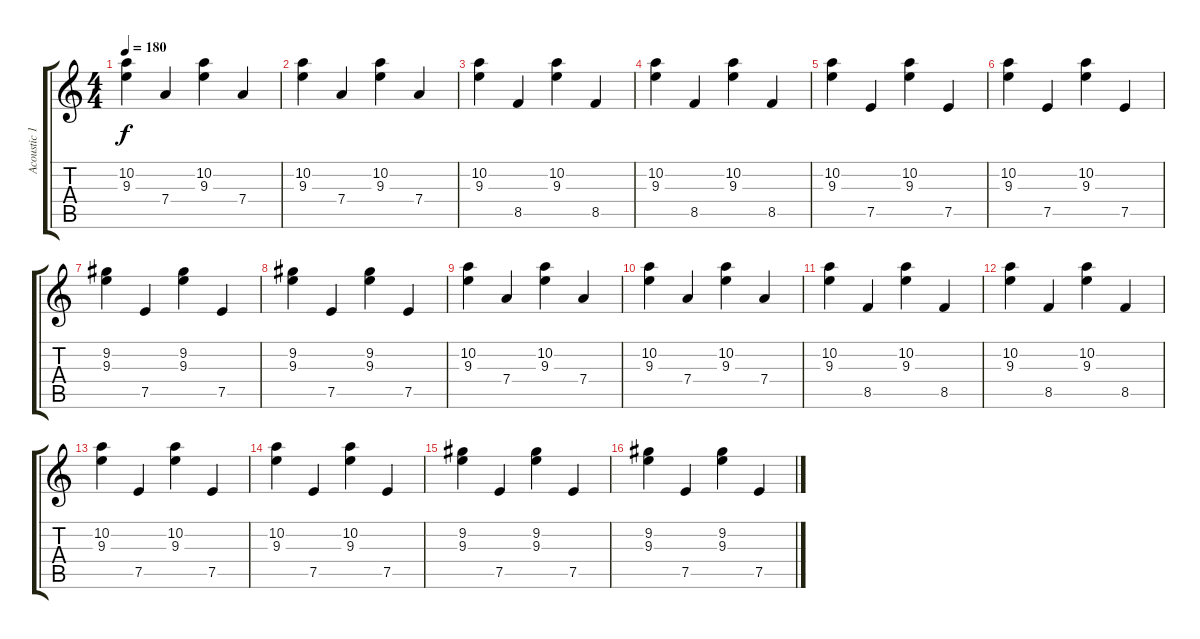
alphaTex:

\track ("Acoustic 1" "Acoustic 1") {instrument electricguitarjazz}
\staff {score tabs}
\tuning (E4 B3 G3 D3 A2 E2) {hide}
\ts (4 4)
\tempo 180
\clef g2
\ks c
(10.2 9.3).4{dy f} 7.4.4 (10.2 9.3).4 7.4.4 |
(10.2 9.3).4 7.4.4 (10.2 9.3).4 7.4.4 |
(10.2 9.3).4 8.5.4 (10.2 9.3).4 8.5.4 |
(10.2 9.3).4 8.5.4 (10.2 9.3).4 8.5.4 |
(10.2 9.3).4 7.5.4 (10.2 9.3).4 7.5.4 |
(10.2 9.3).4 7.5.4 (10.2 9.3).4 7.5.4 |
(9.2 9.3).4 7.5.4 (9.2 9.3).4 7.5.4 |
(9.2 9.3).4 7.5.4 (9.2 9.3).4 7.5.4 |
(10.2 9.3).4 7.4.4 (10.2 9.3).4 7.4.4 |
(10.2 9.3).4 7.4.4 (10.2 9.3).4 7.4.4 |
(10.2 9.3).4 8.5.4 (10.2 9.3).4 8.5.4 |
(10.2 9.3).4 8.5.4 (10.2 9.3).4 8.5.4 |
(10.2 9.3).4 7.5.4 (10.2 9.3).4 7.5.4 |
(10.2 9.3).4 7.5.4 (10.2 9.3).4 7.5.4 |
(9.2 9.3).4 7.5.4 (9.2 9.3).4 7.5.4 |
(9.2 9.3).4 7.5.4 (9.2 9.3).4 7.5.4
